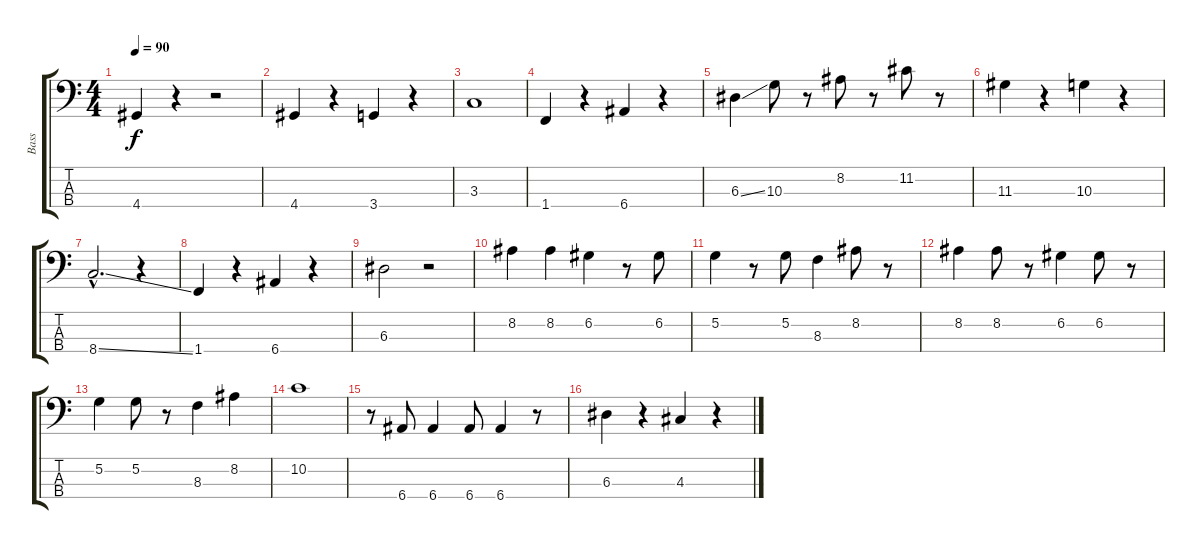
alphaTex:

\track ("Bass" "Bass") {instrument electricbassfinger}
\staff {score tabs}
\tuning (G2 D2 A1 E1) {hide}
\ts (4 4)
\tempo 90
\clef f4
\ks c
4.4.4{dy f} r.4 r.2 |
4.4.4 r.4 3.4.4 r.4 |
3.3.1 |
1.4.4 r.4 6.4.4 r.4 |
6.3{ss}.4 10.3.8 r.8 8.2.8 r.8 11.2.8 r.8 |
11.3.4 r.4 10.3.4 r.4 |
8.4{ss hac}.2{d} r.4 |
1.4.4 r.4 6.4.4 r.4 |
6.3.2 r.2 |
8.2.4 8.2.4 6.2.4 r.8 6.2.8 |
5.2.4 r.8 5.2.8 8.3.4 8.2.8 r.8 |
8.2.4 8.2.8 r.8 6.2.4 6.2.8 r.8 |
5.2.4 5.2.8 r.8 8.3.4 8.2.4 |
10.2.1 |
r.8 6.4.8 6.4.4 6.4.8 6.4.4 r.8 |
6.3.4 r.4 4.3.4 r.4
